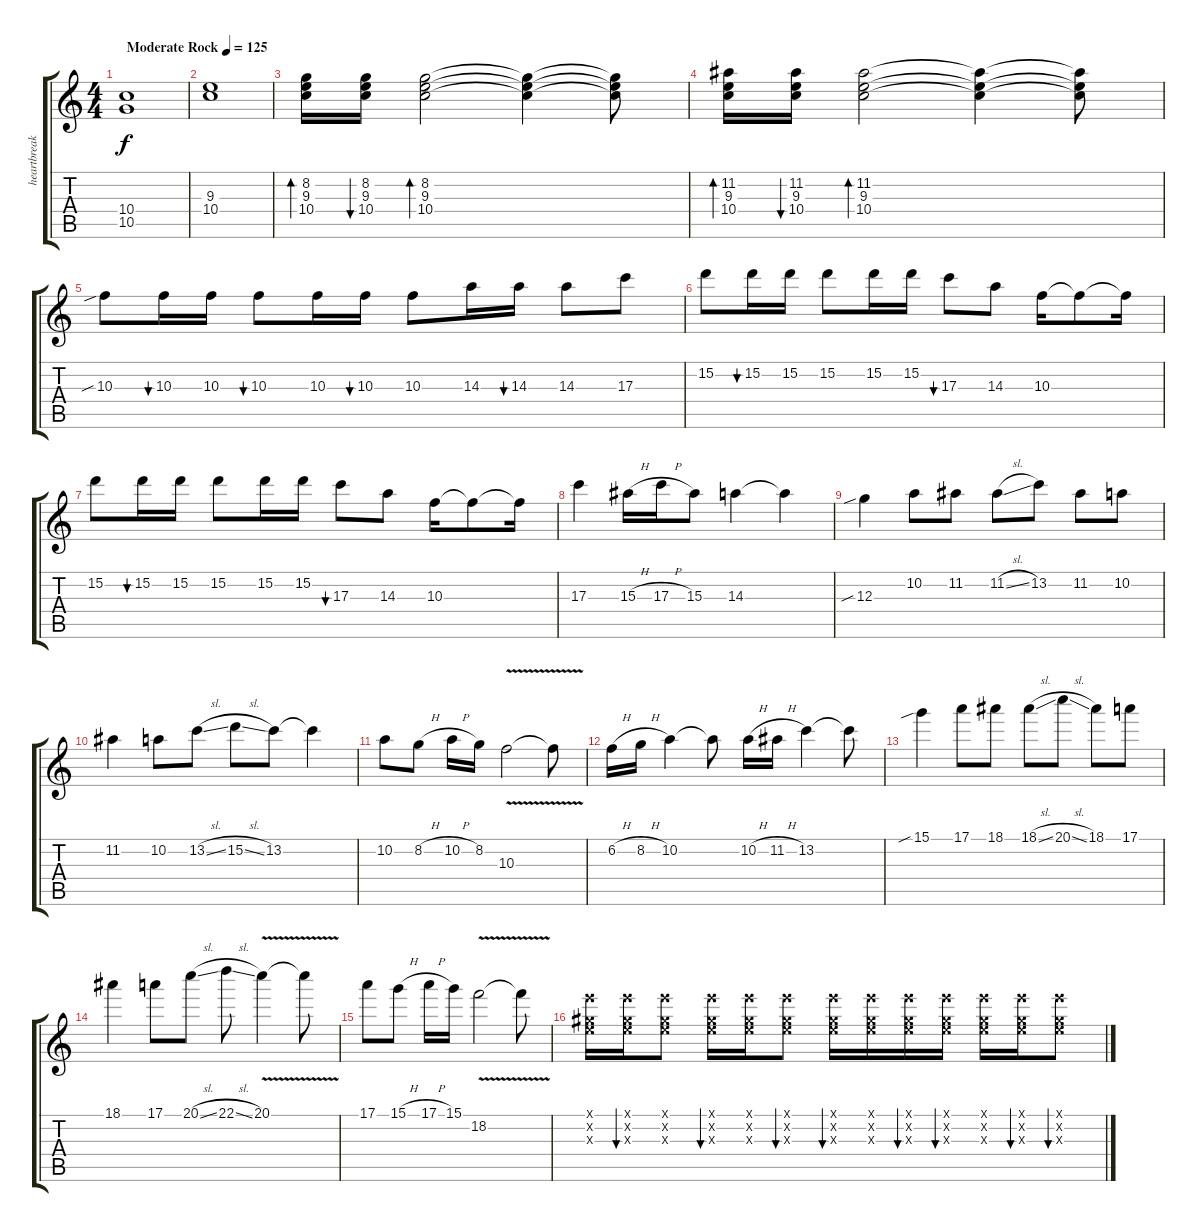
\track ("heartbreak beat hpc" "heartbreak") {instrument overdrivenguitar}
\staff {score tabs}
\tuning (E4 B3 G3 D3 A2 E2) {hide}
\ts (4 4)
\tempo (125 "Moderate Rock")
\clef g2
\ks c
(10.4 10.5).1{dy f instrument overdrivenguitar} |
(9.3 10.4).1 |
(8.2 9.3 10.4).16{bd 60} (8.2 9.3 10.4).16{bu 60} (8.2 9.3 10.4).2{bd 60} (8.2{t} 9.3{t} 10.4{t}).4 (8.2{t} 9.3{t} 10.4{t}).8 |
(11.2 9.3 10.4).16{bd 60} (11.2 9.3 10.4).16{bu 60} (11.2 9.3 10.4).2{bd 60} (11.2{t} 9.3{t} 10.4{t}).4 (11.2{t} 9.3{t} 10.4{t}).8 |
10.3{sib}.8 10.3.16{bu 60} 10.3.16 10.3.8{bu 60} 10.3.16 10.3.16{bu 60} 10.3.8 14.3.16 14.3.16{bu 60} 14.3.8 17.3.8 |
15.2.8 15.2.16{bu 60} 15.2.16 15.2.8 15.2.16 15.2.16 17.3.8{bu 60} 14.3.8 10.3.16 10.3{t}.8 10.3{t}.16 |
15.2.8 15.2.16{bu 60} 15.2.16 15.2.8 15.2.16 15.2.16 17.3.8{bu 60} 14.3.8 10.3.16 10.3{t}.8 10.3{t}.16 |
17.3.4 15.3{h}.16 17.3{h}.16 15.3.8 14.3.4 14.3{t}.4 |
12.3{sib}.4 10.2.8 11.2.8 11.2{sl}.8 13.2.8 11.2.8 10.2.8 |
11.2.4 10.2.8 13.2{sl}.8 15.2{sl}.8 13.2.8 13.2{t}.4 |
10.2.8 8.2{h}.8 10.2{h}.16 8.2.16 10.3{v}.2 10.3{t}.8 |
6.2{h}.16 8.2{h}.16 10.2.4 10.2{t}.8 10.2{h}.16 11.2{h}.16 13.2.4 13.2{t}.8 |
15.1{sib}.4 17.1.8 18.1.8 18.1{sl}.8 20.1{sl}.8 18.1.8 17.1.8 |
18.1.4 17.1.8 20.1{sl}.8 22.1{sl}.8 20.1{v}.4 20.1{t}.8 |
17.1.8 15.1{h}.8 17.1{h}.16 15.1.16 18.2{v}.2 18.2{t}.8 |
(12.1{x} 9.2{x} 9.3{x}).16 (12.1{x} 9.2{x} 9.3{x}).16{bu 60} (12.1{x} 9.2{x} 9.3{x}).8 (12.1{x} 9.2{x} 9.3{x}).16{bu 60} (12.1{x} 9.2{x} 9.3{x}).16 (12.1{x} 9.2{x} 9.3{x}).8{bu 60} (12.1{x} 9.2{x} 9.3{x}).16{bu 60} (12.1{x} 9.2{x} 9.3{x}).16 (12.1{x} 9.2{x} 9.3{x}).16{bu 60} (12.1{x} 9.2{x} 9.3{x}).16{bu 60} (12.1{x} 9.2{x} 9.3{x}).16 (12.1{x} 9.2{x} 9.3{x}).16{bu 60} (12.1{x} 9.2{x} 9.3{x}).8{bu 60}
